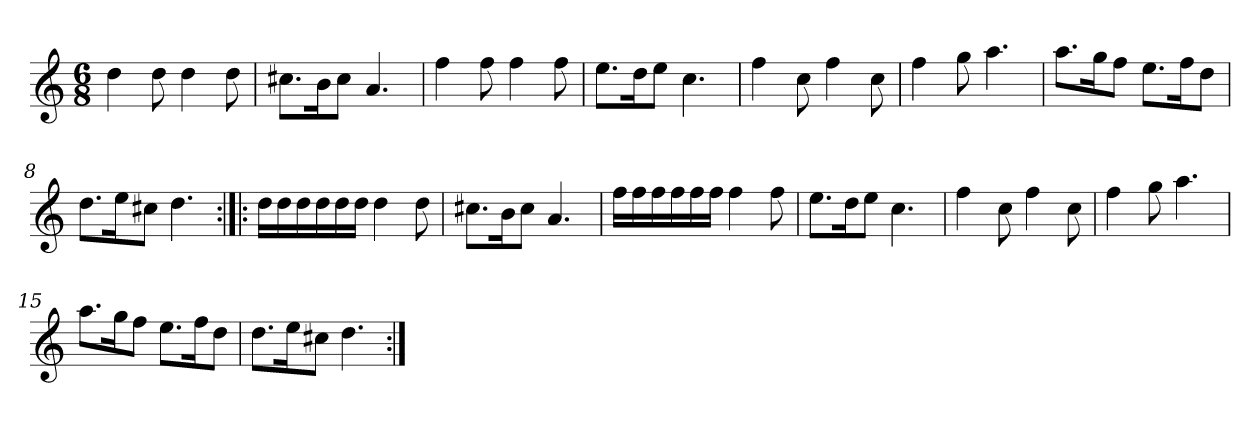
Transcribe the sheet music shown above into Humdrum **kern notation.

**kern
*part1
*staff1
*clefG2
*k[]
*C:
*M6/8
*MM120
=1
4dd
8dd
4dd
8dd
=2
8.cc#X\L
16b\K
8cc#\J
4.a
=3
4ff
8ff
4ff
8ff
=4
8.ee\L
16dd\K
8ee\J
4.cc
=5
4ff
8cc
4ff
8cc
=6
4ff
8gg
4.aa
=7
8.aa\L
16gg\K
8ff\J
8.ee\L
16ff\K
8dd\J
=8
8.dd\L
16ee\K
8cc#X\J
4.dd
=9:|!|:
16dd\LL
16dd\
16dd\
16dd\
16dd\
16dd\JJ
4dd
8dd
=10
8.cc#X\L
16b\K
8cc#\J
4.a
=11
16ff\LL
16ff\
16ff\
16ff\
16ff\
16ff\JJ
4ff
8ff
=12
8.ee\L
16dd\K
8ee\J
4.cc
=13
4ff
8cc
4ff
8cc
=14
4ff
8gg
4.aa
=15
8.aa\L
16gg\K
8ff\J
8.ee\L
16ff\K
8dd\J
=16
8.dd\L
16ee\K
8cc#X\J
4.dd
=:|!
*-
